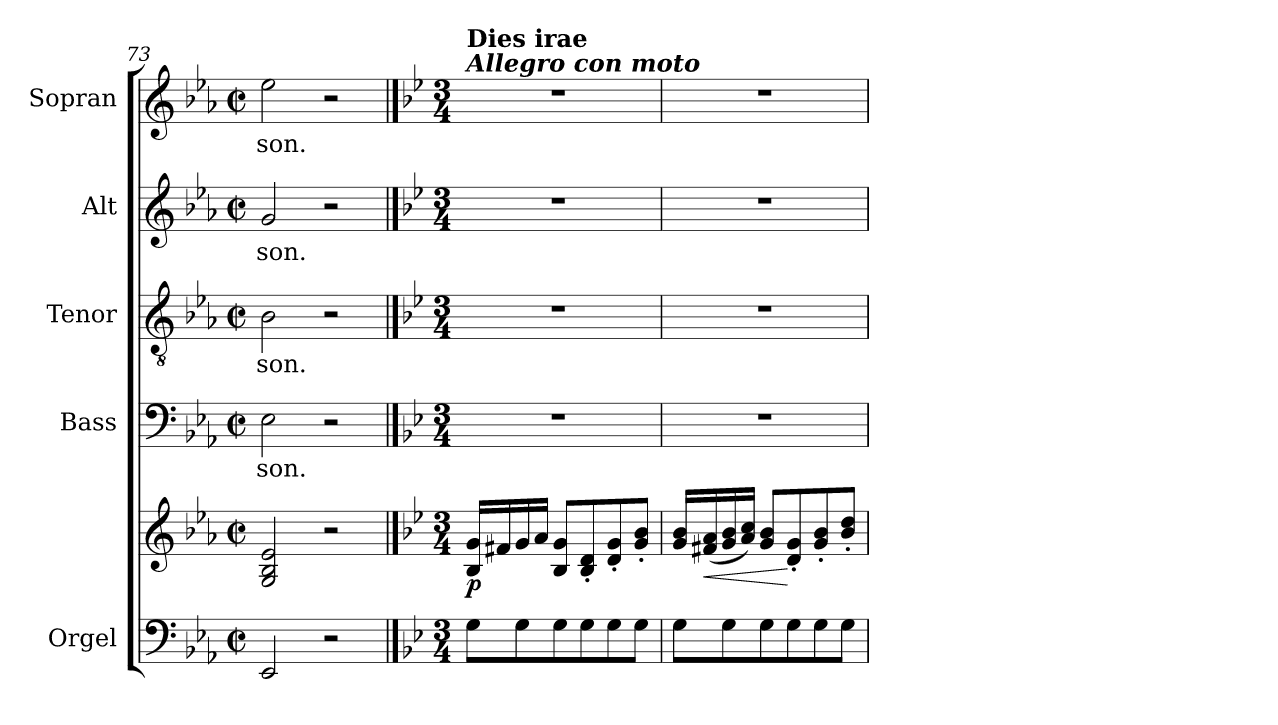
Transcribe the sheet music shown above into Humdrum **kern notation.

**kern	**kern	**dynam	**kern	**text	**kern	**text	**kern	**text	**kern	**text
*part5	*part5	*part5	*part4	*part4	*part3	*part3	*part2	*part2	*part1	*part1
*staff6	*staff5	*staff5/6	*staff4	*staff4	*staff3	*staff3	*staff2	*staff2	*staff1	*staff1
*I"Orgel	*	*	*I"Bass	*	*I"Tenor	*	*I"Alt	*	*I"Sopran	*
*I'Org.	*	*	*I'B.	*	*I'T.	*	*I'A.	*	*I'S.	*
*clefF4	*clefG2	*	*clefF4	*	*clefGv2	*	*clefG2	*	*clefG2	*
*k[b-e-a-]	*k[b-e-a-]	*	*k[b-e-a-]	*	*k[b-e-a-]	*	*k[b-e-a-]	*	*k[b-e-a-]	*
*E-:	*E-:	*	*E-:	*	*E-:	*	*E-:	*	*E-:	*
*M2/2	*M2/2	*	*M2/2	*	*M2/2	*	*M2/2	*	*M2/2	*
*met(c|)	*met(c|)	*	*met(c|)	*	*met(c|)	*	*met(c|)	*	*met(c|)	*
=73	=73	=73	=73	=73	=73	=73	=73	=73	=73	=73
!	!	!	!	!LO:LY:b	!	!LO:LY:b	!	!LO:LY:b	!	!LO:LY:b
2EE-/	2G/ 2B-/ 2e-/	.	2E-\	-son.	2B-\	-son.	2g/	-son.	2ee-\	-son.
2r	2r	.	2r	.	2r	.	2r	.	2r	.
!!LO:LB:g=z
==74	==74	==74	==74	==74	==74	==74	==74	==74	==74	==74
*k[b-e-]	*k[b-e-]	*	*k[b-e-]	*	*k[b-e-]	*	*k[b-e-]	*	*k[b-e-]	*
*B-:	*B-:	*	*B-:	*	*B-:	*	*B-:	*	*B-:	*
*M3/4	*M3/4	*	*M3/4	*	*M3/4	*	*M3/4	*	*M3/4	*
!	!	!	!	!	!	!	!	!	!LO:TX:a:Bi:t=Allegro con moto	!
!	!	!	!	!	!	!	!	!	!LO:TX:a:B:t=Dies irae	!
!	!	!LO:DY:b	!	!	!	!	!	!	!	!
8G\L	16B-/ 16g/LL	p	2.r	.	2.r	.	2.r	.	2.r	.
.	16f#X/	.	.	.	.	.	.	.	.	.
8G\	16g/	.	.	.	.	.	.	.	.	.
.	16a/JJ	.	.	.	.	.	.	.	.	.
8G\	8B-/ 8g/L	.	.	.	.	.	.	.	.	.
8G\	8B-/'< 8d/'<	.	.	.	.	.	.	.	.	.
8G\	8d/'< 8g/'<	.	.	.	.	.	.	.	.	.
8G\J	8g/'< 8b-/'<J	.	.	.	.	.	.	.	.	.
=75	=75	=75	=75	=75	=75	=75	=75	=75	=75	=75
8G\L	16g/ 16b-/LL	.	2.r	.	2.r	.	2.r	.	2.r	.
!	!	!LO:HP:b	!	!	!	!	!	!	!	!
.	(<16f#X/ 16a/	<	.	.	.	.	.	.	.	.
8G\	16g/ 16b-/	.	.	.	.	.	.	.	.	.
.	16a/ 16cc/JJ)	.	.	.	.	.	.	.	.	.
8G\	8g/ 8b-/L	.	.	.	.	.	.	.	.	.
8G\	8d/'< 8g/'<	[	.	.	.	.	.	.	.	.
8G\	8g/'< 8b-/'<	.	.	.	.	.	.	.	.	.
8G\J	8b-/'< 8dd/'<J	.	.	.	.	.	.	.	.	.
=	=	=	=	=	=	=	=	=	=	=
*-	*-	*-	*-	*-	*-	*-	*-	*-	*-	*-
